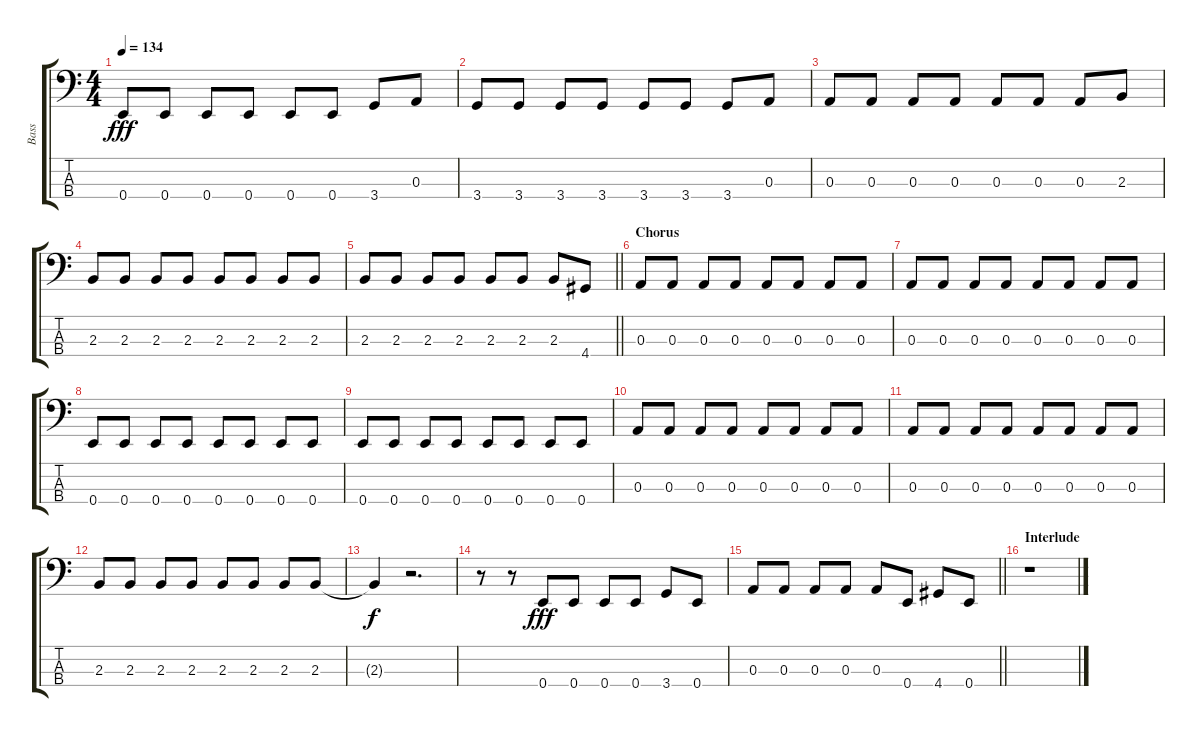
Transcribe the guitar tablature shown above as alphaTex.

\track ("Bass" "Bass") {instrument electricbassfinger}
\staff {score tabs}
\tuning (G2 D2 A1 E1) {hide}
\ts (4 4)
\tempo 134
\clef f4
\ks c
0.4.8{dy fff} 0.4.8 0.4.8 0.4.8 0.4.8 0.4.8 3.4.8 0.3.8 |
3.4.8 3.4.8 3.4.8 3.4.8 3.4.8 3.4.8 3.4.8 0.3.8 |
0.3.8 0.3.8 0.3.8 0.3.8 0.3.8 0.3.8 0.3.8 2.3.8 |
2.3.8 2.3.8 2.3.8 2.3.8 2.3.8 2.3.8 2.3.8 2.3.8 |
\barLineRight lightlight
2.3.8 2.3.8 2.3.8 2.3.8 2.3.8 2.3.8 2.3.8 4.4.8 |
\section ("" "Chorus")
0.3.8 0.3.8 0.3.8 0.3.8 0.3.8 0.3.8 0.3.8 0.3.8 |
0.3.8 0.3.8 0.3.8 0.3.8 0.3.8 0.3.8 0.3.8 0.3.8 |
0.4.8 0.4.8 0.4.8 0.4.8 0.4.8 0.4.8 0.4.8 0.4.8 |
0.4.8 0.4.8 0.4.8 0.4.8 0.4.8 0.4.8 0.4.8 0.4.8 |
0.3.8 0.3.8 0.3.8 0.3.8 0.3.8 0.3.8 0.3.8 0.3.8 |
0.3.8 0.3.8 0.3.8 0.3.8 0.3.8 0.3.8 0.3.8 0.3.8 |
2.3.8 2.3.8 2.3.8 2.3.8 2.3.8 2.3.8 2.3.8 2.3.8 |
2.3{t}.4{dy f} r.2{d} |
r.8 r.8 0.4.8{dy fff} 0.4.8 0.4.8 0.4.8 3.4.8 0.4.8 |
\barLineRight lightlight
0.3.8 0.3.8 0.3.8 0.3.8 0.3.8 0.4.8 4.4.8 0.4.8 |
\section ("" "Interlude")
r.1
